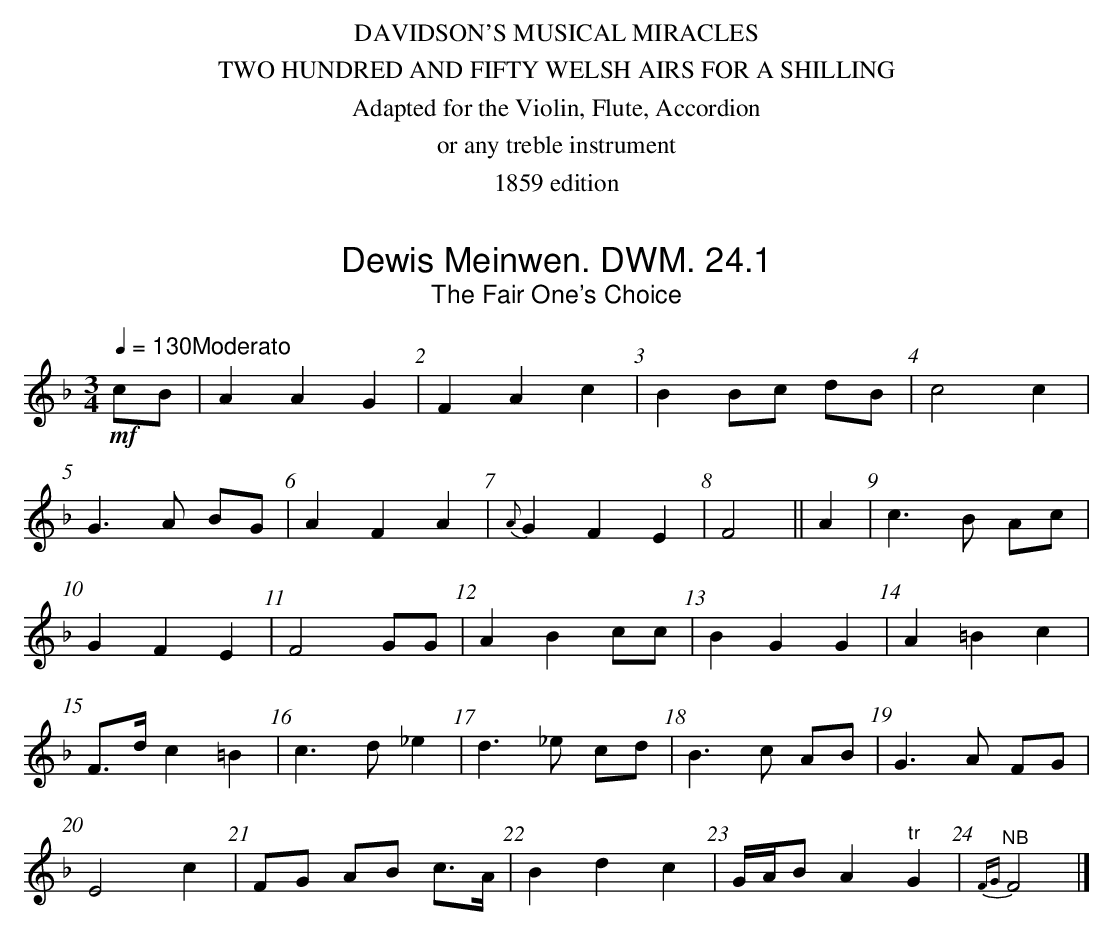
X:1
T:Dewis Meinwen. DWM. 24.1
T:Fair One's Choice, The
M:3/4
L:1/4
Q:1/4=130 "Moderato"
K:F
!mf!c/B/|AAG|FAc|B B/c/ d/B/|c2c|
G3/A/ B/G/|AFA|{A}GFE|F2||A|c3/B/ A/c/|
GFE|F2G/G/|ABc/c/|BGG|A=Bc|
F/>d/ c=B|c3/d/ _e|d3/_e/ c/d/|B3/c/ A/B/|G3/A/ F/G/|
E2c|F/G/ A/B/ c/>A/|Bdc|G//A//B/ A "^tr"G|"^NB"{FG}F2|]
